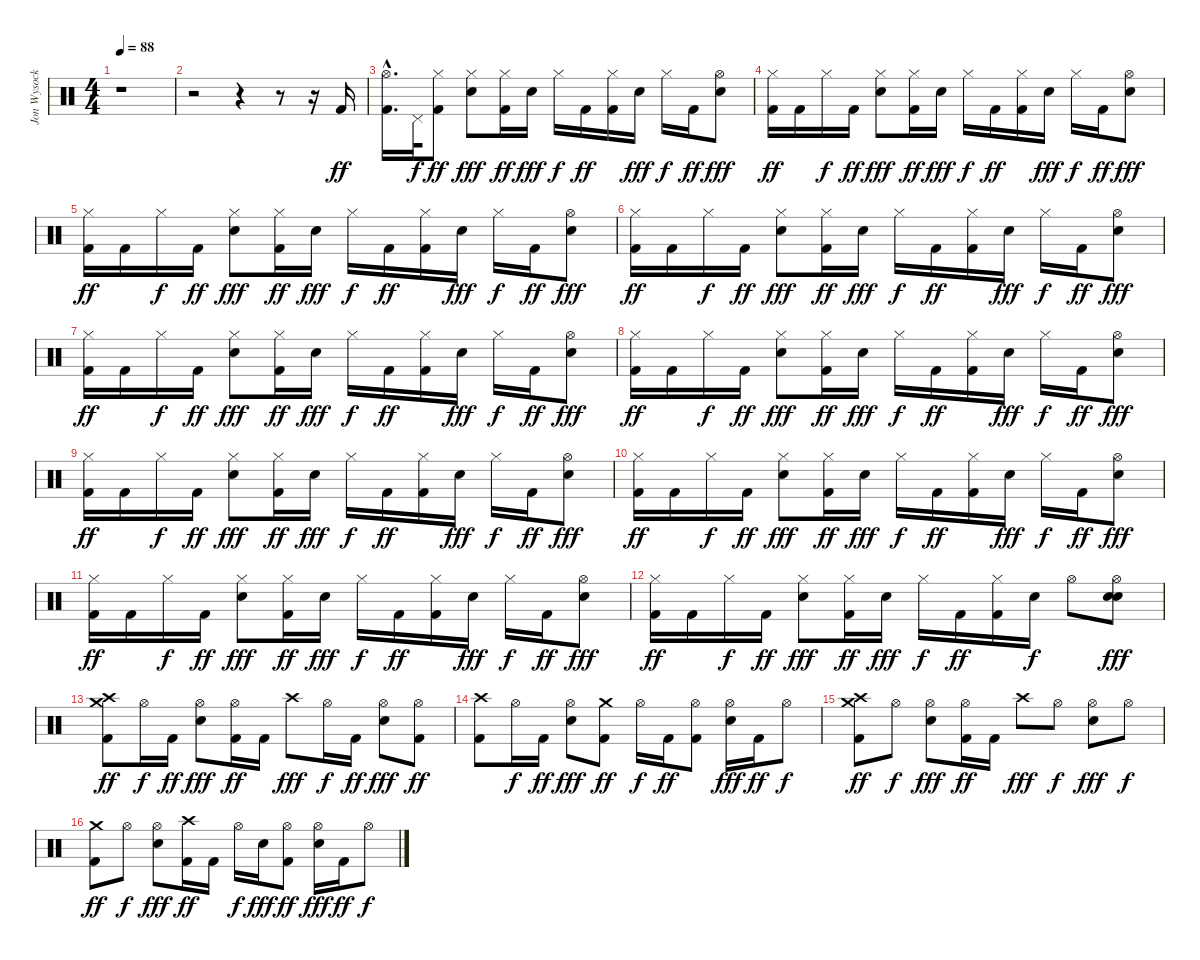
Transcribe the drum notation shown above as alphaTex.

\track ("Jon Wysocki" "Jon Wysock") {instrument percussion}
\staff {score}
\articulation defaults
\ts (4 4)
\tempo 88
\clef neutral
\ks c
r.1{dy ff} |
r.2 r.4 r.8 r.16 "Kick (hit) 2".16 |
("Hi-Hat (open)"{hac} "Kick (hit) 2"{hac}).16{d} "Pedal Hi-Hat (hit)".32{dy f} ("Hi-Hat (closed)" "Kick (hit) 2").8{dy ff} ("Hi-Hat (closed)" "Electric Snare (hit)").8{dy fff} ("Hi-Hat (closed)" "Kick (hit) 2").16{dy ff} "Electric Snare (hit)".16{dy fff} "Hi-Hat (closed)".16{dy f} "Kick (hit) 2".16{dy ff} ("Hi-Hat (closed)" "Kick (hit) 2").16 "Electric Snare (hit)".16{dy fff} "Hi-Hat (closed)".16{dy f} "Kick (hit) 2".16{dy ff} ("Hi-Hat (open)" "Electric Snare (hit)").8{dy fff} |
("Hi-Hat (closed)" "Kick (hit) 2").16{dy ff} "Kick (hit) 2".16 "Hi-Hat (closed)".16{dy f} "Kick (hit) 2".16{dy ff} ("Hi-Hat (closed)" "Electric Snare (hit)").8{dy fff} ("Hi-Hat (closed)" "Kick (hit) 2").16{dy ff} "Electric Snare (hit)".16{dy fff} "Hi-Hat (closed)".16{dy f} "Kick (hit) 2".16{dy ff} ("Hi-Hat (closed)" "Kick (hit) 2").16 "Electric Snare (hit)".16{dy fff} "Hi-Hat (closed)".16{dy f} "Kick (hit) 2".16{dy ff} ("Hi-Hat (open)" "Electric Snare (hit)").8{dy fff} |
("Hi-Hat (closed)" "Kick (hit) 2").16{dy ff} "Kick (hit) 2".16 "Hi-Hat (closed)".16{dy f} "Kick (hit) 2".16{dy ff} ("Hi-Hat (closed)" "Electric Snare (hit)").8{dy fff} ("Hi-Hat (closed)" "Kick (hit) 2").16{dy ff} "Electric Snare (hit)".16{dy fff} "Hi-Hat (closed)".16{dy f} "Kick (hit) 2".16{dy ff} ("Hi-Hat (closed)" "Kick (hit) 2").16 "Electric Snare (hit)".16{dy fff} "Hi-Hat (closed)".16{dy f} "Kick (hit) 2".16{dy ff} ("Hi-Hat (open)" "Electric Snare (hit)").8{dy fff} |
("Hi-Hat (closed)" "Kick (hit) 2").16{dy ff} "Kick (hit) 2".16 "Hi-Hat (closed)".16{dy f} "Kick (hit) 2".16{dy ff} ("Hi-Hat (closed)" "Electric Snare (hit)").8{dy fff} ("Hi-Hat (closed)" "Kick (hit) 2").16{dy ff} "Electric Snare (hit)".16{dy fff} "Hi-Hat (closed)".16{dy f} "Kick (hit) 2".16{dy ff} ("Hi-Hat (closed)" "Kick (hit) 2").16 "Electric Snare (hit)".16{dy fff} "Hi-Hat (closed)".16{dy f} "Kick (hit) 2".16{dy ff} ("Hi-Hat (open)" "Electric Snare (hit)").8{dy fff} |
("Hi-Hat (closed)" "Kick (hit) 2").16{dy ff} "Kick (hit) 2".16 "Hi-Hat (closed)".16{dy f} "Kick (hit) 2".16{dy ff} ("Hi-Hat (closed)" "Electric Snare (hit)").8{dy fff} ("Hi-Hat (closed)" "Kick (hit) 2").16{dy ff} "Electric Snare (hit)".16{dy fff} "Hi-Hat (closed)".16{dy f} "Kick (hit) 2".16{dy ff} ("Hi-Hat (closed)" "Kick (hit) 2").16 "Electric Snare (hit)".16{dy fff} "Hi-Hat (closed)".16{dy f} "Kick (hit) 2".16{dy ff} ("Hi-Hat (open)" "Electric Snare (hit)").8{dy fff} |
("Hi-Hat (closed)" "Kick (hit) 2").16{dy ff} "Kick (hit) 2".16 "Hi-Hat (closed)".16{dy f} "Kick (hit) 2".16{dy ff} ("Hi-Hat (closed)" "Electric Snare (hit)").8{dy fff} ("Hi-Hat (closed)" "Kick (hit) 2").16{dy ff} "Electric Snare (hit)".16{dy fff} "Hi-Hat (closed)".16{dy f} "Kick (hit) 2".16{dy ff} ("Hi-Hat (closed)" "Kick (hit) 2").16 "Electric Snare (hit)".16{dy fff} "Hi-Hat (closed)".16{dy f} "Kick (hit) 2".16{dy ff} ("Hi-Hat (open)" "Electric Snare (hit)").8{dy fff} |
("Hi-Hat (closed)" "Kick (hit) 2").16{dy ff} "Kick (hit) 2".16 "Hi-Hat (closed)".16{dy f} "Kick (hit) 2".16{dy ff} ("Hi-Hat (closed)" "Electric Snare (hit)").8{dy fff} ("Hi-Hat (closed)" "Kick (hit) 2").16{dy ff} "Electric Snare (hit)".16{dy fff} "Hi-Hat (closed)".16{dy f} "Kick (hit) 2".16{dy ff} ("Hi-Hat (closed)" "Kick (hit) 2").16 "Electric Snare (hit)".16{dy fff} "Hi-Hat (closed)".16{dy f} "Kick (hit) 2".16{dy ff} ("Hi-Hat (open)" "Electric Snare (hit)").8{dy fff} |
("Hi-Hat (closed)" "Kick (hit) 2").16{dy ff} "Kick (hit) 2".16 "Hi-Hat (closed)".16{dy f} "Kick (hit) 2".16{dy ff} ("Hi-Hat (closed)" "Electric Snare (hit)").8{dy fff} ("Hi-Hat (closed)" "Kick (hit) 2").16{dy ff} "Electric Snare (hit)".16{dy fff} "Hi-Hat (closed)".16{dy f} "Kick (hit) 2".16{dy ff} ("Hi-Hat (closed)" "Kick (hit) 2").16 "Electric Snare (hit)".16{dy fff} "Hi-Hat (closed)".16{dy f} "Kick (hit) 2".16{dy ff} ("Hi-Hat (open)" "Electric Snare (hit)").8{dy fff} |
("Hi-Hat (closed)" "Kick (hit) 2").16{dy ff} "Kick (hit) 2".16 "Hi-Hat (closed)".16{dy f} "Kick (hit) 2".16{dy ff} ("Hi-Hat (closed)" "Electric Snare (hit)").8{dy fff} ("Hi-Hat (closed)" "Kick (hit) 2").16{dy ff} "Electric Snare (hit)".16{dy fff} "Hi-Hat (closed)".16{dy f} "Kick (hit) 2".16{dy ff} ("Hi-Hat (closed)" "Kick (hit) 2").16 "Electric Snare (hit)".16{dy fff} "Hi-Hat (closed)".16{dy f} "Kick (hit) 2".16{dy ff} ("Hi-Hat (open)" "Electric Snare (hit)").8{dy fff} |
("Hi-Hat (closed)" "Kick (hit) 2").16{dy ff} "Kick (hit) 2".16 "Hi-Hat (closed)".16{dy f} "Kick (hit) 2".16{dy ff} ("Hi-Hat (closed)" "Electric Snare (hit)").8{dy fff} ("Hi-Hat (closed)" "Kick (hit) 2").16{dy ff} "Electric Snare (hit)".16{dy fff} "Hi-Hat (closed)".16{dy f} "Kick (hit) 2".16{dy ff} ("Hi-Hat (closed)" "Kick (hit) 2").16 "Electric Snare (hit)".16{dy f} "Hi-Hat (open)".8 ("Hi-Hat (open)" "Electric Snare (hit)" "Electric Snare (hit)").8{dy fff} |
("Crash medium (hit)" "Crash high (hit)" "Kick (hit) 2").8{dy ff} "Hi-Hat (open)".16{dy f} "Kick (hit) 2".16{dy ff} ("Hi-Hat (open)" "Electric Snare (hit)").8{dy fff} ("Hi-Hat (open)" "Kick (hit) 2").16{dy ff} "Kick (hit) 2".16 "Crash high (hit)".8{dy fff} "Hi-Hat (open)".16{dy f} "Kick (hit) 2".16{dy ff} ("Hi-Hat (open)" "Electric Snare (hit)").8{dy fff} ("Hi-Hat (open)" "Kick (hit) 2").8{dy ff} |
("Crash high (hit)" "Kick (hit) 2").8 "Hi-Hat (open)".16{dy f} "Kick (hit) 2".16{dy ff} ("Hi-Hat (open)" "Electric Snare (hit)").8{dy fff} ("Crash medium (hit)" "Kick (hit) 2").8{dy ff} "Hi-Hat (open)".16{dy f} "Kick (hit) 2".16{dy ff} ("Hi-Hat (open)" "Kick (hit) 2").8 ("Hi-Hat (open)" "Electric Snare (hit)").16{dy fff} "Kick (hit) 2".16{dy ff} "Hi-Hat (open)".8{dy f} |
("Crash medium (hit)" "Crash high (hit)" "Kick (hit) 2").8{dy ff} "Hi-Hat (open)".8{dy f} ("Hi-Hat (open)" "Electric Snare (hit)").8{dy fff} ("Hi-Hat (open)" "Kick (hit) 2").16{dy ff} "Kick (hit) 2".16 "Crash high (hit)".8{dy fff} "Hi-Hat (open)".8{dy f} ("Hi-Hat (open)" "Electric Snare (hit)").8{dy fff} "Hi-Hat (open)".8{dy f} |
("Crash medium (hit)" "Kick (hit) 2").8{dy ff} "Hi-Hat (open)".8{dy f} ("Hi-Hat (open)" "Electric Snare (hit)").8{dy fff} ("Crash high (hit)" "Kick (hit) 2").16{dy ff} "Kick (hit) 2".16 "Hi-Hat (open)".16{dy f} "Electric Snare (hit)".16{dy fff} ("Hi-Hat (open)" "Kick (hit) 2").8{dy ff} ("Hi-Hat (open)" "Electric Snare (hit)").16{dy fff} "Kick (hit) 2".16{dy ff} "Hi-Hat (open)".8{dy f}
